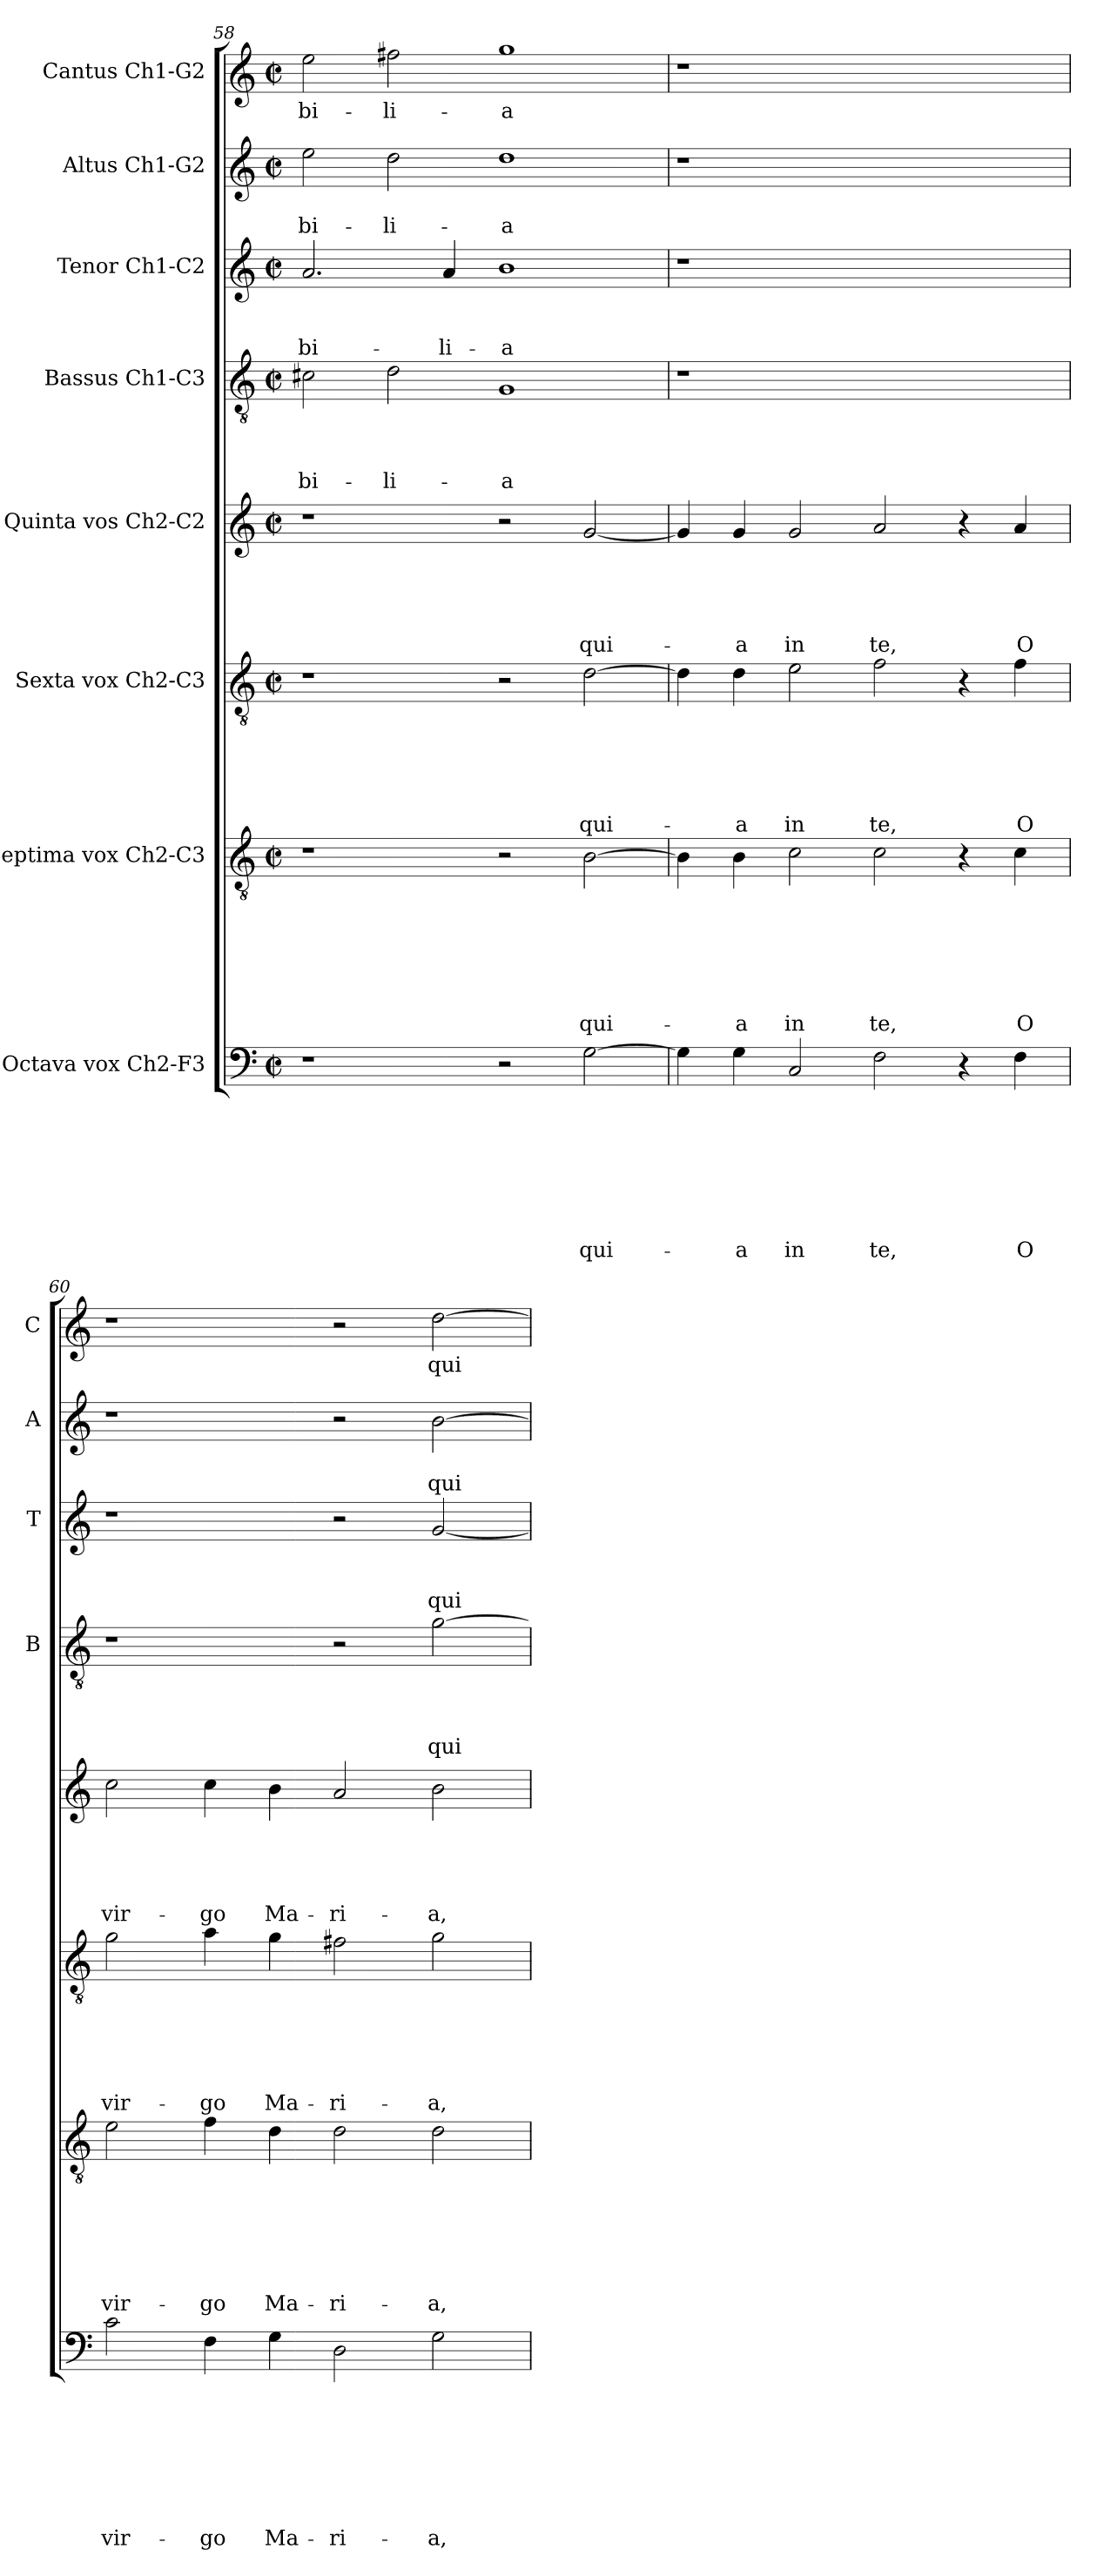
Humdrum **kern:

**kern	**text	**text	**text	**text	**text	**text	**text	**text	**kern	**text	**text	**text	**text	**text	**text	**text	**kern	**text	**text	**text	**text	**text	**text	**kern	**text	**text	**text	**text	**text	**kern	**text	**text	**text	**text	**kern	**text	**text	**text	**kern	**text	**text	**kern	**text
*part8	*part8	*part8	*part8	*part8	*part8	*part8	*part8	*part8	*part7	*part7	*part7	*part7	*part7	*part7	*part7	*part7	*part6	*part6	*part6	*part6	*part6	*part6	*part6	*part5	*part5	*part5	*part5	*part5	*part5	*part4	*part4	*part4	*part4	*part4	*part3	*part3	*part3	*part3	*part2	*part2	*part2	*part1	*part1
*staff8	*staff8	*staff8	*staff8	*staff8	*staff8	*staff8	*staff8	*staff8	*staff7	*staff7	*staff7	*staff7	*staff7	*staff7	*staff7	*staff7	*staff6	*staff6	*staff6	*staff6	*staff6	*staff6	*staff6	*staff5	*staff5	*staff5	*staff5	*staff5	*staff5	*staff4	*staff4	*staff4	*staff4	*staff4	*staff3	*staff3	*staff3	*staff3	*staff2	*staff2	*staff2	*staff1	*staff1
*I"Octava vox Ch2-F3	*	*	*	*	*	*	*	*	*I"Septima vox Ch2-C3	*	*	*	*	*	*	*	*I"Sexta vox Ch2-C3	*	*	*	*	*	*	*I"Quinta vos Ch2-C2	*	*	*	*	*	*I"Bassus Ch1-C3	*	*	*	*	*I"Tenor Ch1-C2	*	*	*	*I"Altus Ch1-G2	*	*	*I"Cantus Ch1-G2	*
*	*	*	*	*	*	*	*	*	*	*	*	*	*	*	*	*	*	*	*	*	*	*	*	*	*	*	*	*	*	*I'B	*	*	*	*	*I'T	*	*	*	*I'A	*	*	*I'C	*
*clefF4	*	*	*	*	*	*	*	*	*clefGv2	*	*	*	*	*	*	*	*clefGv2	*	*	*	*	*	*	*clefG2	*	*	*	*	*	*clefGv2	*	*	*	*	*clefG2	*	*	*	*clefG2	*	*	*clefG2	*
*k[]	*	*	*	*	*	*	*	*	*k[]	*	*	*	*	*	*	*	*k[]	*	*	*	*	*	*	*k[]	*	*	*	*	*	*k[]	*	*	*	*	*k[]	*	*	*	*k[]	*	*	*k[]	*
*C:	*	*	*	*	*	*	*	*	*C:	*	*	*	*	*	*	*	*C:	*	*	*	*	*	*	*C:	*	*	*	*	*	*C:	*	*	*	*	*C:	*	*	*	*C:	*	*	*C:	*
*M2/2	*	*	*	*	*	*	*	*	*M2/2	*	*	*	*	*	*	*	*M2/2	*	*	*	*	*	*	*M2/2	*	*	*	*	*	*M2/2	*	*	*	*	*M2/2	*	*	*	*M2/2	*	*	*M2/2	*
*met(c|)	*	*	*	*	*	*	*	*	*met(c|)	*	*	*	*	*	*	*	*met(c|)	*	*	*	*	*	*	*met(c|)	*	*	*	*	*	*met(c|)	*	*	*	*	*met(c|)	*	*	*	*met(c|)	*	*	*met(c|)	*
=58	=58	=58	=58	=58	=58	=58	=58	=58	=58	=58	=58	=58	=58	=58	=58	=58	=58	=58	=58	=58	=58	=58	=58	=58	=58	=58	=58	=58	=58	=58	=58	=58	=58	=58	=58	=58	=58	=58	=58	=58	=58	=58	=58
!	!	!	!	!	!	!	!	!	!	!	!	!	!	!	!	!	!	!	!	!	!	!	!	!	!	!	!	!	!	!	!	!	!	!LO:LY:b	!	!	!	!LO:LY:b	!	!	!LO:LY:b	!	!LO:LY:b
1r	.	.	.	.	.	.	.	.	1r	.	.	.	.	.	.	.	1r	.	.	.	.	.	.	1r	.	.	.	.	.	2c#X\	.	.	.	-bi-	2.a/	.	.	-bi-	2ee\	.	-bi-	2ee\	-bi-
!	!	!	!	!	!	!	!	!	!	!	!	!	!	!	!	!	!	!	!	!	!	!	!	!	!	!	!	!	!	!	!	!	!	!LO:LY:b	!	!	!	!	!	!	!LO:LY:b	!	!LO:LY:b
.	.	.	.	.	.	.	.	.	.	.	.	.	.	.	.	.	.	.	.	.	.	.	.	.	.	.	.	.	.	2d\	.	.	.	-li-	.	.	.	.	2dd\	.	-li-	2ff#X\	-li-
!	!	!	!	!	!	!	!	!	!	!	!	!	!	!	!	!	!	!	!	!	!	!	!	!	!	!	!	!	!	!	!	!	!	!	!	!	!	!LO:LY:b	!	!	!	!	!
.	.	.	.	.	.	.	.	.	.	.	.	.	.	.	.	.	.	.	.	.	.	.	.	.	.	.	.	.	.	.	.	.	.	.	4a/	.	.	-li-	.	.	.	.	.
!	!	!	!	!	!	!	!	!	!	!	!	!	!	!	!	!	!	!	!	!	!	!	!	!	!	!	!	!	!	!	!	!	!	!LO:LY:b	!	!	!	!LO:LY:b	!	!	!LO:LY:b	!	!LO:LY:b
2r	.	.	.	.	.	.	.	.	2r	.	.	.	.	.	.	.	2r	.	.	.	.	.	.	2r	.	.	.	.	.	1G	.	.	.	-a	1b	.	.	-a	1dd	.	-a	1gg	-a
!	!	!	!	!	!	!	!	!LO:LY:b	!	!	!	!	!	!	!	!LO:LY:b	!	!	!	!	!	!	!LO:LY:b	!	!	!	!	!	!LO:LY:b	!	!	!	!	!	!	!	!	!	!	!	!	!	!
[2G\	.	.	.	.	.	.	.	qui-	[2B\	.	.	.	.	.	.	qui-	[2d\	.	.	.	.	.	qui-	[2g/	.	.	.	.	qui-	.	.	.	.	.	.	.	.	.	.	.	.	.	.
=59	=59	=59	=59	=59	=59	=59	=59	=59	=59	=59	=59	=59	=59	=59	=59	=59	=59	=59	=59	=59	=59	=59	=59	=59	=59	=59	=59	=59	=59	=59	=59	=59	=59	=59	=59	=59	=59	=59	=59	=59	=59	=59	=59
!	!	!	!	!	!	!	!	!	!	!	!	!	!	!	!	!	!	!	!	!	!	!	!	!	!	!	!	!	!	!LO:N:vis=1	!	!	!	!	!	!	!	!	!	!	!	!	!
4G\]	.	.	.	.	.	.	.	.	4B\]	.	.	.	.	.	.	.	4d\]	.	.	.	.	.	.	4g/]	.	.	.	.	.	1r	.	.	.	.	1r	.	.	.	1r	.	.	1r	.
!	!	!	!	!	!	!	!	!LO:LY:b	!	!	!	!	!	!	!	!LO:LY:b	!	!	!	!	!	!	!LO:LY:b	!	!	!	!	!	!LO:LY:b	!	!	!	!	!	!	!	!	!	!	!	!	!	!
4G\	.	.	.	.	.	.	.	-a	4B\	.	.	.	.	.	.	-a	4d\	.	.	.	.	.	-a	4g/	.	.	.	.	-a	.	.	.	.	.	.	.	.	.	.	.	.	.	.
!	!	!	!	!	!	!	!	!LO:LY:b	!	!	!	!	!	!	!	!LO:LY:b	!	!	!	!	!	!	!LO:LY:b	!	!	!	!	!	!LO:LY:b	!	!	!	!	!	!	!	!	!	!	!	!	!	!
2C/	.	.	.	.	.	.	.	in	2c\	.	.	.	.	.	.	in	2e\	.	.	.	.	.	in	2g/	.	.	.	.	in	.	.	.	.	.	.	.	.	.	.	.	.	.	.
!	!	!	!	!	!	!	!	!LO:LY:b	!	!	!	!	!	!	!	!LO:LY:b	!	!	!	!	!	!	!LO:LY:b	!	!	!	!	!	!LO:LY:b	!	!	!	!	!	!	!	!	!	!	!	!	!	!
2F\	.	.	.	.	.	.	.	te,	2c\	.	.	.	.	.	.	te,	2f\	.	.	.	.	.	te,	2a/	.	.	.	.	te,	1ryy	.	.	.	.	1ryy	.	.	.	1ryy	.	.	1ryy	.
4r	.	.	.	.	.	.	.	.	4r	.	.	.	.	.	.	.	4r	.	.	.	.	.	.	4r	.	.	.	.	.	.	.	.	.	.	.	.	.	.	.	.	.	.	.
!	!	!	!	!	!	!	!	!LO:LY:b	!	!	!	!	!	!	!	!LO:LY:b	!	!	!	!	!	!	!LO:LY:b	!	!	!	!	!	!LO:LY:b	!	!	!	!	!	!	!	!	!	!	!	!	!	!
4F\	.	.	.	.	.	.	.	O	4c\	.	.	.	.	.	.	O	4f\	.	.	.	.	.	O	4a/	.	.	.	.	O	.	.	.	.	.	.	.	.	.	.	.	.	.	.
!!LO:PB:g=z
=60	=60	=60	=60	=60	=60	=60	=60	=60	=60	=60	=60	=60	=60	=60	=60	=60	=60	=60	=60	=60	=60	=60	=60	=60	=60	=60	=60	=60	=60	=60	=60	=60	=60	=60	=60	=60	=60	=60	=60	=60	=60	=60	=60
!	!	!	!	!	!	!	!	!LO:LY:b	!	!	!	!	!	!	!	!LO:LY:b	!	!	!	!	!	!	!LO:LY:b	!	!	!	!	!	!LO:LY:b	!	!	!	!	!	!	!	!	!	!	!	!	!	!
2c\	.	.	.	.	.	.	.	vir-	2e\	.	.	.	.	.	.	vir-	2g\	.	.	.	.	.	vir-	2cc\	.	.	.	.	vir-	1r	.	.	.	.	1r	.	.	.	1r	.	.	1r	.
!	!	!	!	!	!	!	!	!LO:LY:b	!	!	!	!	!	!	!	!LO:LY:b	!	!	!	!	!	!	!LO:LY:b	!	!	!	!	!	!LO:LY:b	!	!	!	!	!	!	!	!	!	!	!	!	!	!
4F\	.	.	.	.	.	.	.	-go	4f\	.	.	.	.	.	.	-go	4a\	.	.	.	.	.	-go	4cc\	.	.	.	.	-go	.	.	.	.	.	.	.	.	.	.	.	.	.	.
!	!	!	!	!	!	!	!	!LO:LY:b	!	!	!	!	!	!	!	!LO:LY:b	!	!	!	!	!	!	!LO:LY:b	!	!	!	!	!	!LO:LY:b	!	!	!	!	!	!	!	!	!	!	!	!	!	!
4G\	.	.	.	.	.	.	.	Ma-	4d\	.	.	.	.	.	.	Ma-	4g\	.	.	.	.	.	Ma-	4b\	.	.	.	.	Ma-	.	.	.	.	.	.	.	.	.	.	.	.	.	.
!	!	!	!	!	!	!	!	!LO:LY:b	!	!	!	!	!	!	!	!LO:LY:b	!	!	!	!	!	!	!LO:LY:b	!	!	!	!	!	!LO:LY:b	!	!	!	!	!	!	!	!	!	!	!	!	!	!
2D\	.	.	.	.	.	.	.	-ri-	2d\	.	.	.	.	.	.	-ri-	2f#X\	.	.	.	.	.	-ri-	2a/	.	.	.	.	-ri-	2r	.	.	.	.	2r	.	.	.	2r	.	.	2r	.
!	!	!	!	!	!	!	!	!LO:LY:b	!	!	!	!	!	!	!	!LO:LY:b	!	!	!	!	!	!	!LO:LY:b	!	!	!	!	!	!LO:LY:b	!	!	!	!	!LO:LY:b	!	!	!	!LO:LY:b	!	!	!LO:LY:b	!	!LO:LY:b
2G\	.	.	.	.	.	.	.	-a,	2d\	.	.	.	.	.	.	-a,	2g\	.	.	.	.	.	-a,	2b\	.	.	.	.	-a,	[2g\	.	.	.	qui-	[2g/	.	.	qui-	[2b\	.	qui-	[2dd\	qui-
=	=	=	=	=	=	=	=	=	=	=	=	=	=	=	=	=	=	=	=	=	=	=	=	=	=	=	=	=	=	=	=	=	=	=	=	=	=	=	=	=	=	=	=
*-	*-	*-	*-	*-	*-	*-	*-	*-	*-	*-	*-	*-	*-	*-	*-	*-	*-	*-	*-	*-	*-	*-	*-	*-	*-	*-	*-	*-	*-	*-	*-	*-	*-	*-	*-	*-	*-	*-	*-	*-	*-	*-	*-
